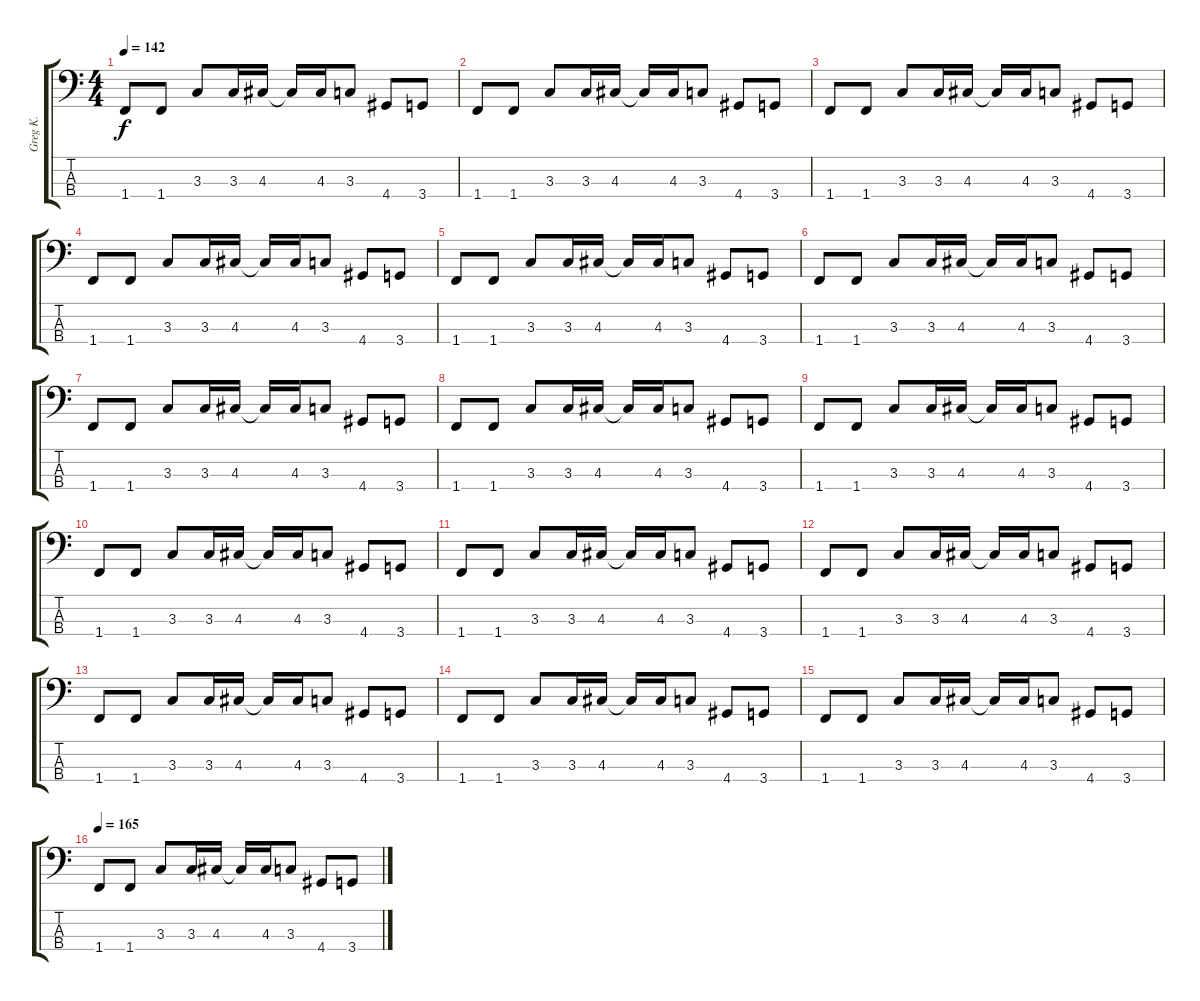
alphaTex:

\track ("Greg K." "Greg K.") {instrument electricbasspick}
\staff {score tabs}
\tuning (G2 D2 A1 E1) {hide}
\ts (4 4)
\tempo 142
\clef f4
\ks c
1.4.8{dy f} 1.4.8 3.3.8 3.3.16 4.3.16 4.3{t}.16 4.3.16 3.3.8 4.4.8 3.4.8 |
1.4.8 1.4.8 3.3.8 3.3.16 4.3.16 4.3{t}.16 4.3.16 3.3.8 4.4.8 3.4.8 |
1.4.8 1.4.8 3.3.8 3.3.16 4.3.16 4.3{t}.16 4.3.16 3.3.8 4.4.8 3.4.8 |
1.4.8 1.4.8 3.3.8 3.3.16 4.3.16 4.3{t}.16 4.3.16 3.3.8 4.4.8 3.4.8 |
1.4.8 1.4.8 3.3.8 3.3.16 4.3.16 4.3{t}.16 4.3.16 3.3.8 4.4.8 3.4.8 |
1.4.8 1.4.8 3.3.8 3.3.16 4.3.16 4.3{t}.16 4.3.16 3.3.8 4.4.8 3.4.8 |
1.4.8 1.4.8 3.3.8 3.3.16 4.3.16 4.3{t}.16 4.3.16 3.3.8 4.4.8 3.4.8 |
1.4.8 1.4.8 3.3.8 3.3.16 4.3.16 4.3{t}.16 4.3.16 3.3.8 4.4.8 3.4.8 |
1.4.8 1.4.8 3.3.8 3.3.16 4.3.16 4.3{t}.16 4.3.16 3.3.8 4.4.8 3.4.8 |
1.4.8 1.4.8 3.3.8 3.3.16 4.3.16 4.3{t}.16 4.3.16 3.3.8 4.4.8 3.4.8 |
1.4.8 1.4.8 3.3.8 3.3.16 4.3.16 4.3{t}.16 4.3.16 3.3.8 4.4.8 3.4.8 |
1.4.8 1.4.8 3.3.8 3.3.16 4.3.16 4.3{t}.16 4.3.16 3.3.8 4.4.8 3.4.8 |
1.4.8 1.4.8 3.3.8 3.3.16 4.3.16 4.3{t}.16 4.3.16 3.3.8 4.4.8 3.4.8 |
1.4.8 1.4.8 3.3.8 3.3.16 4.3.16 4.3{t}.16 4.3.16 3.3.8 4.4.8 3.4.8 |
1.4.8 1.4.8 3.3.8 3.3.16 4.3.16 4.3{t}.16 4.3.16 3.3.8 4.4.8 3.4.8 |
\tempo 165
1.4.8 1.4.8 3.3.8 3.3.16 4.3.16 4.3{t}.16 4.3.16 3.3.8 4.4.8 3.4.8
